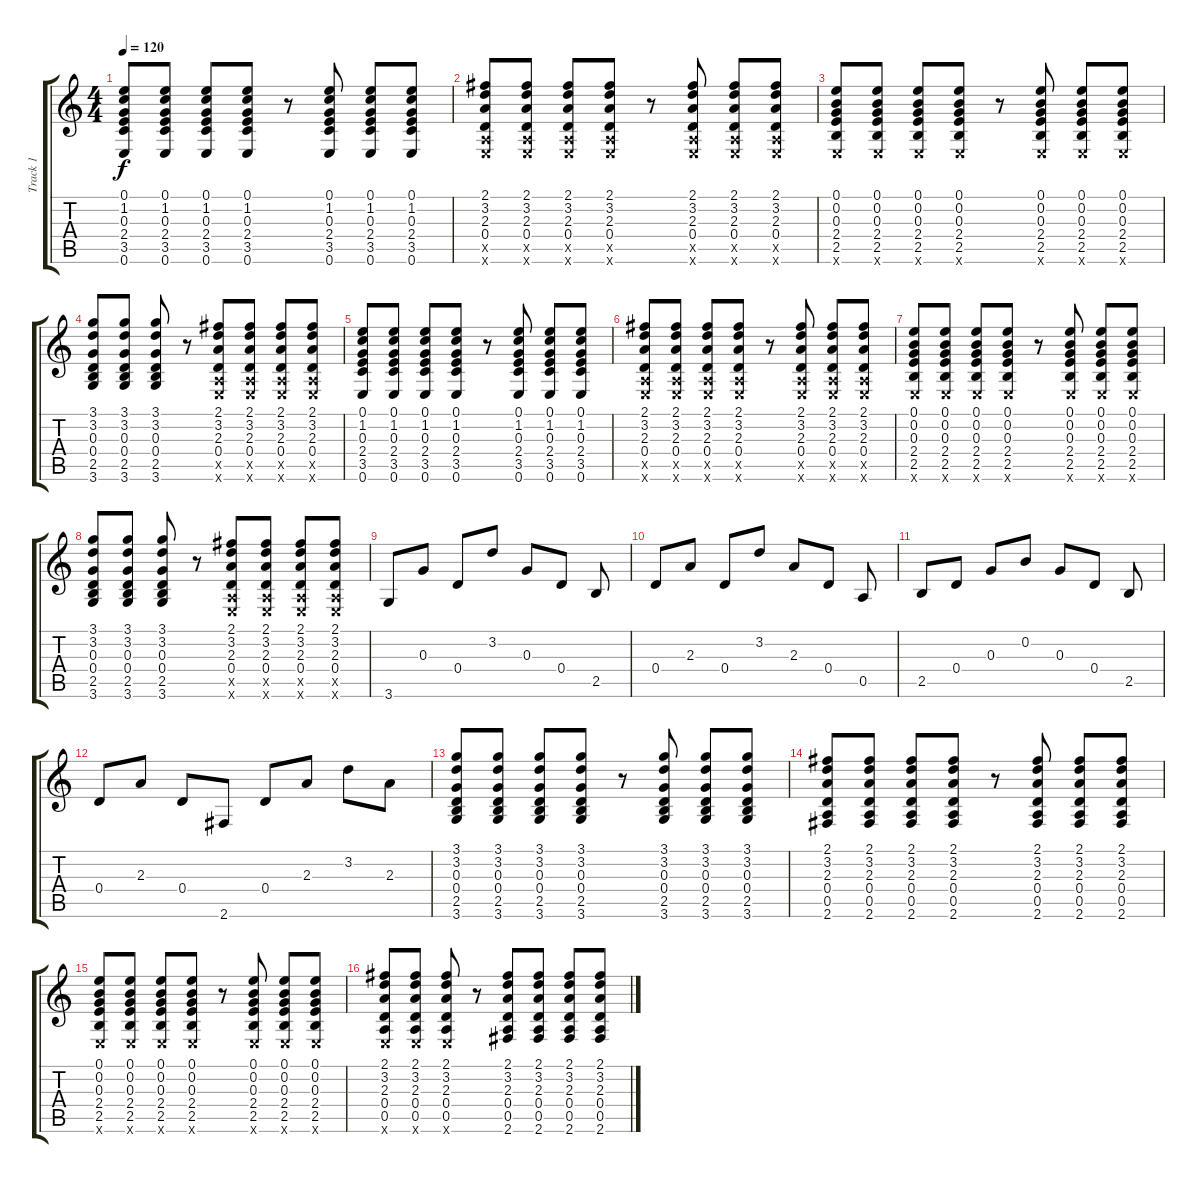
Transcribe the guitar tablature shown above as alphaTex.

\track ("Track 1" "Track 1") {instrument acousticguitarnylon}
\staff {score tabs}
\tuning (E4 B3 G3 D3 A2 E2) {hide}
\ts (4 4)
\tempo 120
\clef g2
\ks c
(0.1 1.2 0.3 2.4 3.5 0.6).8{dy f} (0.1 1.2 0.3 2.4 3.5 0.6).8 (0.1 1.2 0.3 2.4 3.5 0.6).8 (0.1 1.2 0.3 2.4 3.5 0.6).8 r.8 (0.1 1.2 0.3 2.4 3.5 0.6).8 (0.1 1.2 0.3 2.4 3.5 0.6).8 (0.1 1.2 0.3 2.4 3.5 0.6).8 |
(2.1 3.2 2.3 0.4 0.5{x} 0.6{x}).8 (2.1 3.2 2.3 0.4 0.5{x} 0.6{x}).8 (2.1 3.2 2.3 0.4 0.5{x} 0.6{x}).8 (2.1 3.2 2.3 0.4 0.5{x} 0.6{x}).8 r.8 (2.1 3.2 2.3 0.4 0.5{x} 0.6{x}).8 (2.1 3.2 2.3 0.4 0.5{x} 0.6{x}).8 (2.1 3.2 2.3 0.4 0.5{x} 0.6{x}).8 |
(0.1 0.2 0.3 2.4 2.5 0.6{x}).8 (0.1 0.2 0.3 2.4 2.5 0.6{x}).8 (0.1 0.2 0.3 2.4 2.5 0.6{x}).8 (0.1 0.2 0.3 2.4 2.5 0.6{x}).8 r.8 (0.1 0.2 0.3 2.4 2.5 0.6{x}).8 (0.1 0.2 0.3 2.4 2.5 0.6{x}).8 (0.1 0.2 0.3 2.4 2.5 0.6{x}).8 |
(3.1 3.2 0.3 0.4 2.5 3.6).8 (3.1 3.2 0.3 0.4 2.5 3.6).8 (3.1 3.2 0.3 0.4 2.5 3.6).8 r.8 (2.1 3.2 2.3 0.4 0.5{x} 0.6{x}).8 (2.1 3.2 2.3 0.4 0.5{x} 0.6{x}).8 (2.1 3.2 2.3 0.4 0.5{x} 0.6{x}).8 (2.1 3.2 2.3 0.4 0.5{x} 0.6{x}).8 |
(0.1 1.2 0.3 2.4 3.5 0.6).8 (0.1 1.2 0.3 2.4 3.5 0.6).8 (0.1 1.2 0.3 2.4 3.5 0.6).8 (0.1 1.2 0.3 2.4 3.5 0.6).8 r.8 (0.1 1.2 0.3 2.4 3.5 0.6).8 (0.1 1.2 0.3 2.4 3.5 0.6).8 (0.1 1.2 0.3 2.4 3.5 0.6).8 |
(2.1 3.2 2.3 0.4 0.5{x} 0.6{x}).8 (2.1 3.2 2.3 0.4 0.5{x} 0.6{x}).8 (2.1 3.2 2.3 0.4 0.5{x} 0.6{x}).8 (2.1 3.2 2.3 0.4 0.5{x} 0.6{x}).8 r.8 (2.1 3.2 2.3 0.4 0.5{x} 0.6{x}).8 (2.1 3.2 2.3 0.4 0.5{x} 0.6{x}).8 (2.1 3.2 2.3 0.4 0.5{x} 0.6{x}).8 |
(0.1 0.2 0.3 2.4 2.5 0.6{x}).8 (0.1 0.2 0.3 2.4 2.5 0.6{x}).8 (0.1 0.2 0.3 2.4 2.5 0.6{x}).8 (0.1 0.2 0.3 2.4 2.5 0.6{x}).8 r.8 (0.1 0.2 0.3 2.4 2.5 0.6{x}).8 (0.1 0.2 0.3 2.4 2.5 0.6{x}).8 (0.1 0.2 0.3 2.4 2.5 0.6{x}).8 |
(3.1 3.2 0.3 0.4 2.5 3.6).8 (3.1 3.2 0.3 0.4 2.5 3.6).8 (3.1 3.2 0.3 0.4 2.5 3.6).8 r.8 (2.1 3.2 2.3 0.4 0.5{x} 0.6{x}).8 (2.1 3.2 2.3 0.4 0.5{x} 0.6{x}).8 (2.1 3.2 2.3 0.4 0.5{x} 0.6{x}).8 (2.1 3.2 2.3 0.4 0.5{x} 0.6{x}).8 |
3.6.8{beam Up} 0.3.8 0.4.8 3.2.8 0.3.8 0.4.8 2.5.8 |
0.4.8 2.3.8 0.4.8 3.2.8 2.3.8 0.4.8 0.5.8 |
2.5.8 0.4.8 0.3.8 0.2.8 0.3.8 0.4.8 2.5.8 |
0.4.8 2.3.8 0.4.8 2.6.8 0.4.8 2.3.8 3.2.8 2.3.8 |
(3.1 3.2 0.3 0.4 2.5 3.6).8 (3.1 3.2 0.3 0.4 2.5 3.6).8 (3.1 3.2 0.3 0.4 2.5 3.6).8 (3.1 3.2 0.3 0.4 2.5 3.6).8 r.8 (3.1 3.2 0.3 0.4 2.5 3.6).8 (3.1 3.2 0.3 0.4 2.5 3.6).8 (3.1 3.2 0.3 0.4 2.5 3.6).8 |
(2.1 3.2 2.3 0.4 0.5 2.6).8 (2.1 3.2 2.3 0.4 0.5 2.6).8 (2.1 3.2 2.3 0.4 0.5 2.6).8 (2.1 3.2 2.3 0.4 0.5 2.6).8 r.8 (2.1 3.2 2.3 0.4 0.5 2.6).8 (2.1 3.2 2.3 0.4 0.5 2.6).8 (2.1 3.2 2.3 0.4 0.5 2.6).8 |
(0.1 0.2 0.3 2.4 2.5 0.6{x}).8 (0.1 0.2 0.3 2.4 2.5 0.6{x}).8 (0.1 0.2 0.3 2.4 2.5 0.6{x}).8 (0.1 0.2 0.3 2.4 2.5 0.6{x}).8 r.8 (0.1 0.2 0.3 2.4 2.5 0.6{x}).8 (0.1 0.2 0.3 2.4 2.5 0.6{x}).8 (0.1 0.2 0.3 2.4 2.5 0.6{x}).8 |
(2.1 3.2 2.3 0.4 0.5 0.6{x}).8 (2.1 3.2 2.3 0.4 0.5 0.6{x}).8 (2.1 3.2 2.3 0.4 0.5 0.6{x}).8 r.8 (2.1 3.2 2.3 0.4 0.5 2.6).8 (2.1 3.2 2.3 0.4 0.5 2.6).8 (2.1 3.2 2.3 0.4 0.5 2.6).8 (2.1 3.2 2.3 0.4 0.5 2.6).8
